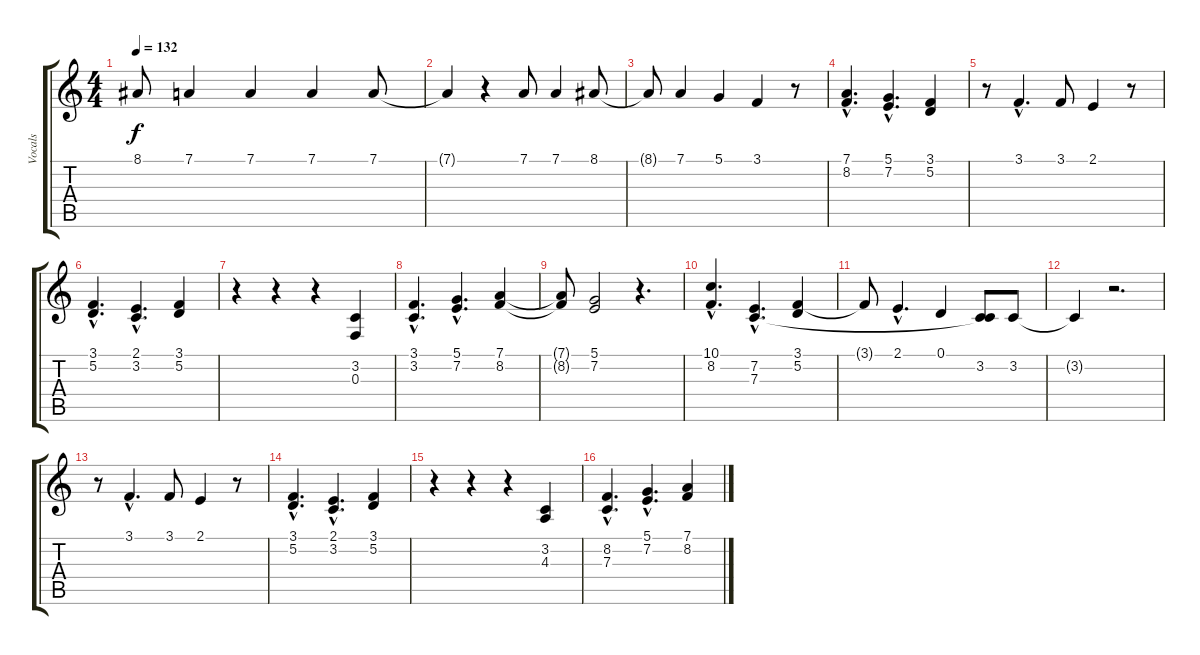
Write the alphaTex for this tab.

\track ("Vocals" "Vocals") {instrument lead2sawtooth}
\staff {score tabs}
\tuning (D4 A3 F3 C3 G2 D2) {hide}
\ts (4 4)
\tempo 132
\clef g2
\ks c
8.1.8{dy f} 7.1.4 7.1.4 7.1.4 7.1.8 |
7.1{t}.4 r.4 7.1.8 7.1.4 8.1.8 |
8.1{t}.8 7.1.4 5.1.4 3.1.4 r.8 |
(7.1{hac} 8.2{hac}).4{d} (5.1{hac} 7.2{hac}).4{d} (3.1 5.2).4 |
r.8 3.1{hac}.4{d} 3.1.8 2.1.4 r.8 |
(3.1{hac} 5.2{hac}).4{d} (2.1{hac} 3.2{hac}).4{d} (3.1 5.2).4 |
r.4 r.4 r.4 (3.2 0.3).4 |
(3.1{hac} 3.2{hac}).4{d} (5.1{hac} 7.2{hac}).4{d} (7.1 8.2).4 |
(7.1{t} 8.2{t}).8 (5.1 7.2).2 r.4{d} |
(10.1{hac} 8.2{hac}).4{d} (7.2{hac} 7.3{hac}).4{d} (3.1 5.2).4 |
3.1{t}.8 2.1{hac}.4{d} 0.1.4 (3.2 7.3{t}).8 3.2.8 |
3.2{t}.4 r.2{d} |
r.8 3.1{hac}.4{d} 3.1.8 2.1.4 r.8 |
(3.1{hac} 5.2{hac}).4{d} (2.1{hac} 3.2{hac}).4{d} (3.1 5.2).4 |
r.4 r.4 r.4 (3.2 4.3).4 |
(8.2{hac} 7.3{hac}).4{d} (5.1{hac} 7.2{hac}).4{d} (7.1 8.2).4
